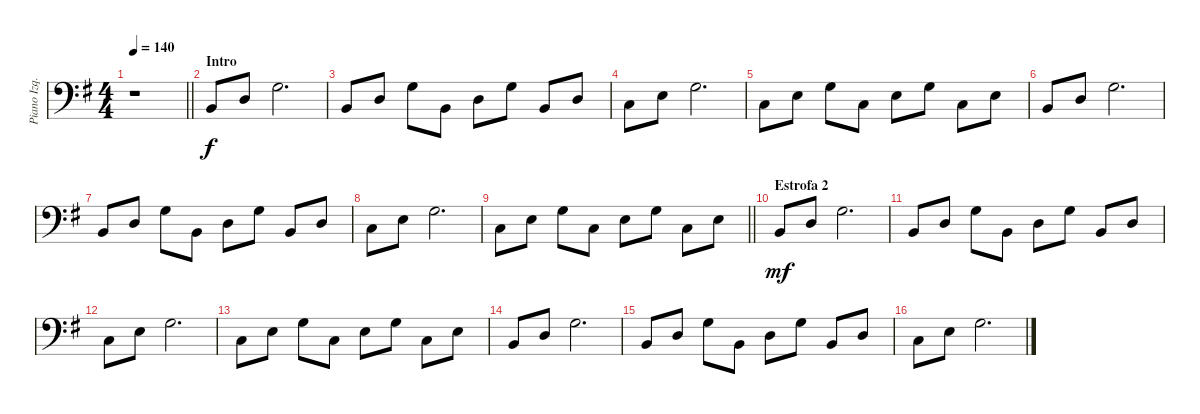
\track ("Piano Izq." "Piano Izq.") {instrument acousticgrandpiano}
\staff {score}
\tuning (G2 D2 A1 E1) {hide}
\ts (4 4)
\tempo 140
\clef f4
\barLineRight lightlight
\ks g
r.1{dy f} |
\section ("" "Intro")
14.3.8 12.2.8 12.1.2{d} |
14.3.8 12.2.8 12.1.8 14.3.8 12.2.8 12.1.8 14.3.8 12.2.8 |
15.3.8 14.2.8 12.1.2{d} |
15.3.8 14.2.8 12.1.8 15.3.8 14.2.8 12.1.8 15.3.8 14.2.8 |
14.3.8 12.2.8 12.1.2{d} |
14.3.8 12.2.8 12.1.8 14.3.8 12.2.8 12.1.8 14.3.8 12.2.8 |
15.3.8 14.2.8 12.1.2{d} |
\barLineRight lightlight
15.3.8 14.2.8 12.1.8 15.3.8 14.2.8 12.1.8 15.3.8 14.2.8 |
\section ("" "Estrofa 2")
14.3.8{dy mf} 12.2.8 12.1.2{d} |
14.3.8 12.2.8 12.1.8 14.3.8 12.2.8 12.1.8 14.3.8 12.2.8 |
15.3.8 14.2.8 12.1.2{d} |
15.3.8 14.2.8 12.1.8 15.3.8 14.2.8 12.1.8 15.3.8 14.2.8 |
14.3.8 12.2.8 12.1.2{d} |
14.3.8 12.2.8 12.1.8 14.3.8 12.2.8 12.1.8 14.3.8 12.2.8 |
15.3.8 14.2.8 12.1.2{d}
